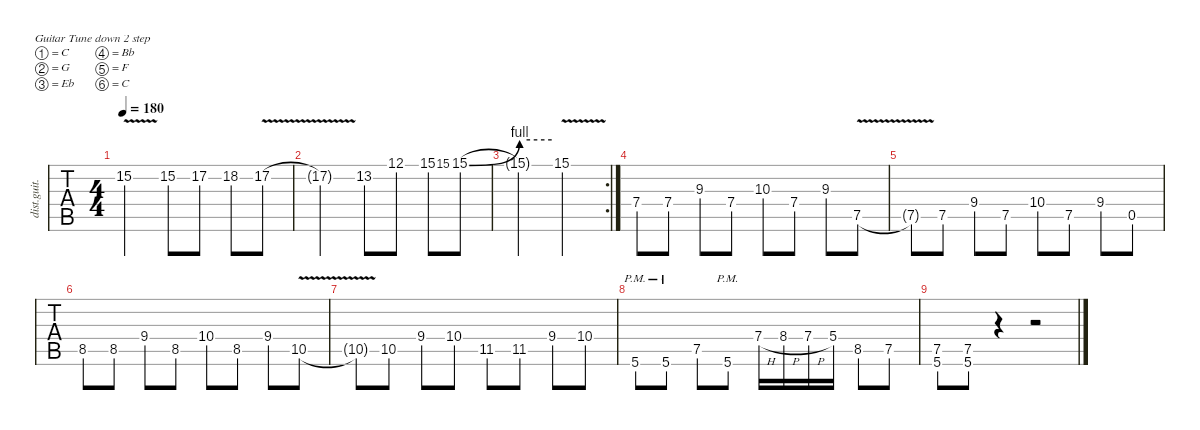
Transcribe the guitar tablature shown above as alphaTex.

\defaultSystemsLayout 4
\hideDynamics
\bracketExtendMode nobrackets
\otherSystemsTrackNameOrientation horizontal
\track ("Gtr. 3" "dist.guit.") {solo instrument distortionguitar}
\staff {tabs}
\tuning (C4 G3 Eb3 Bb2 F2 C2)
\ts (4 4)
\tempo 180
\clef g2
\ks fminor
15.2{v t acc b}.2{dy f} 15.2{acc b}.8 17.2{acc forcenatural}.8 18.2{acc b}.8 17.2{v acc forcenatural}.8 |
\scale
1.11512 17.2{v t acc forcenatural}.2 13.2{acc b}.8 12.1{acc forcenatural}.8 15.1{acc b}.8 15.1{acc b}.8{gr dy mf} 15.1{be (bend 0 0 60 4) acc b}.8{dy f} |
\rc 2
\scale
1.08297 15.1{be (hold 0 4 60 4) t}.2 15.1{v acc b}.2 |
7.4{acc forcenatural}.8{dy mf} 7.4{acc forcenatural}.8 9.3{acc forcenatural}.8 7.4{acc forcenatural}.8 10.3{acc b}.8 7.4{acc forcenatural}.8 9.3{acc forcenatural}.8 7.5{v acc forcenatural}.8 |
7.5{v t acc forcenatural}.8 7.5{acc forcenatural}.8 9.4{acc forcenatural}.8 7.5{acc forcenatural}.8 10.4{acc b}.8 7.5{acc forcenatural}.8 9.4{acc forcenatural}.8 0.5{acc forcenatural}.8 |
8.5{acc b}.8 8.5{acc b}.8 9.4{acc forcenatural}.8 8.5{acc b}.8 10.4{acc b}.8 8.5{acc b}.8 9.4{acc forcenatural}.8 10.5{v acc b}.8 |
10.5{v t acc b}.8 10.5{acc b}.8 9.4{acc forcenatural}.8 10.4{acc b}.8 11.5{acc forcenatural}.8 11.5{acc forcenatural}.8 9.4{acc forcenatural}.8 10.4{acc b}.8 |
5.6{pm acc forcenatural}.8{dy f} 5.6{pm acc forcenatural}.8 7.5{acc forcenatural}.8 5.6{pm acc forcenatural}.8 7.4{h acc forcenatural}.16 8.4{h acc b}.16 7.4{h acc forcenatural}.16 5.4{acc b}.16 8.5{acc b}.8 7.5{acc forcenatural}.8 |
(7.5{acc forcenatural} 5.6{acc forcenatural}).8 (7.5{acc forcenatural} 5.6{acc forcenatural}).8 r.4 r.2
